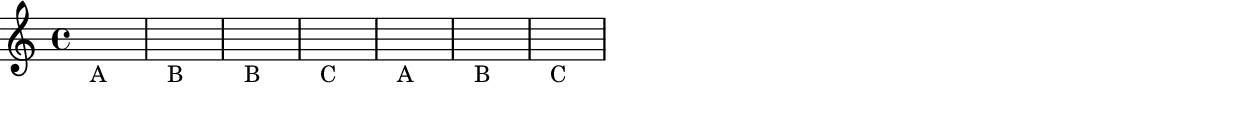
%% Generated by lilypond-book
%% Options: [exampleindent=10.16\mm,indent=0\mm,line-width=160\mm,paper-height=845.047\pt,paper-width=597.508\pt,papersize='(cons (* 597.508 pt) (* 845.047 pt))]
\include "lilypond-book-preamble.ly"


% ****************************************************************
% Start cut-&-pastable-section
% ****************************************************************

#(ly:set-option 'eps-box-padding 3.000000)



\paper {
  #(set-paper-size '(cons (* 597.508 pt) (* 845.047 pt)))
  indent = 0\mm
  line-width = 160\mm
  % offset the left padding, also add 1mm as lilypond creates cropped
  % images with a little space on the right
  line-width = #(- line-width (* mm  3.000000) (* mm 1))
}

\layout {
  
}




% ****************************************************************
% ly snippet:
% ****************************************************************
\sourcefilename "/lilypond-2.27.0/input/regression/volta-spec-volta-in-segno.ly"
\sourcefileline 0
\version "2.23.6"

#(ly:set-option 'warning-as-error #t)

\header {
  texidoc="@code{\\volta} and @code{\\unfolded} can remove/add music
in the main body of a repeated section even if they change the length.
In this case, a repeat is skipped after @emph{D.C.}"
}

innerRepeatedSection = s1_"B"

piece = \new Voice \fixed c' {
  \repeat segno 2 {
    s1_"A"
    \volta 1 \repeat volta 2 \innerRepeatedSection
    \volta 2 \unfolded \innerRepeatedSection
    s1_"C"
  }
}

\new Score { \piece }
\new Score { \unfoldRepeats \piece }



% ****************************************************************
% end ly snippet
% ****************************************************************
